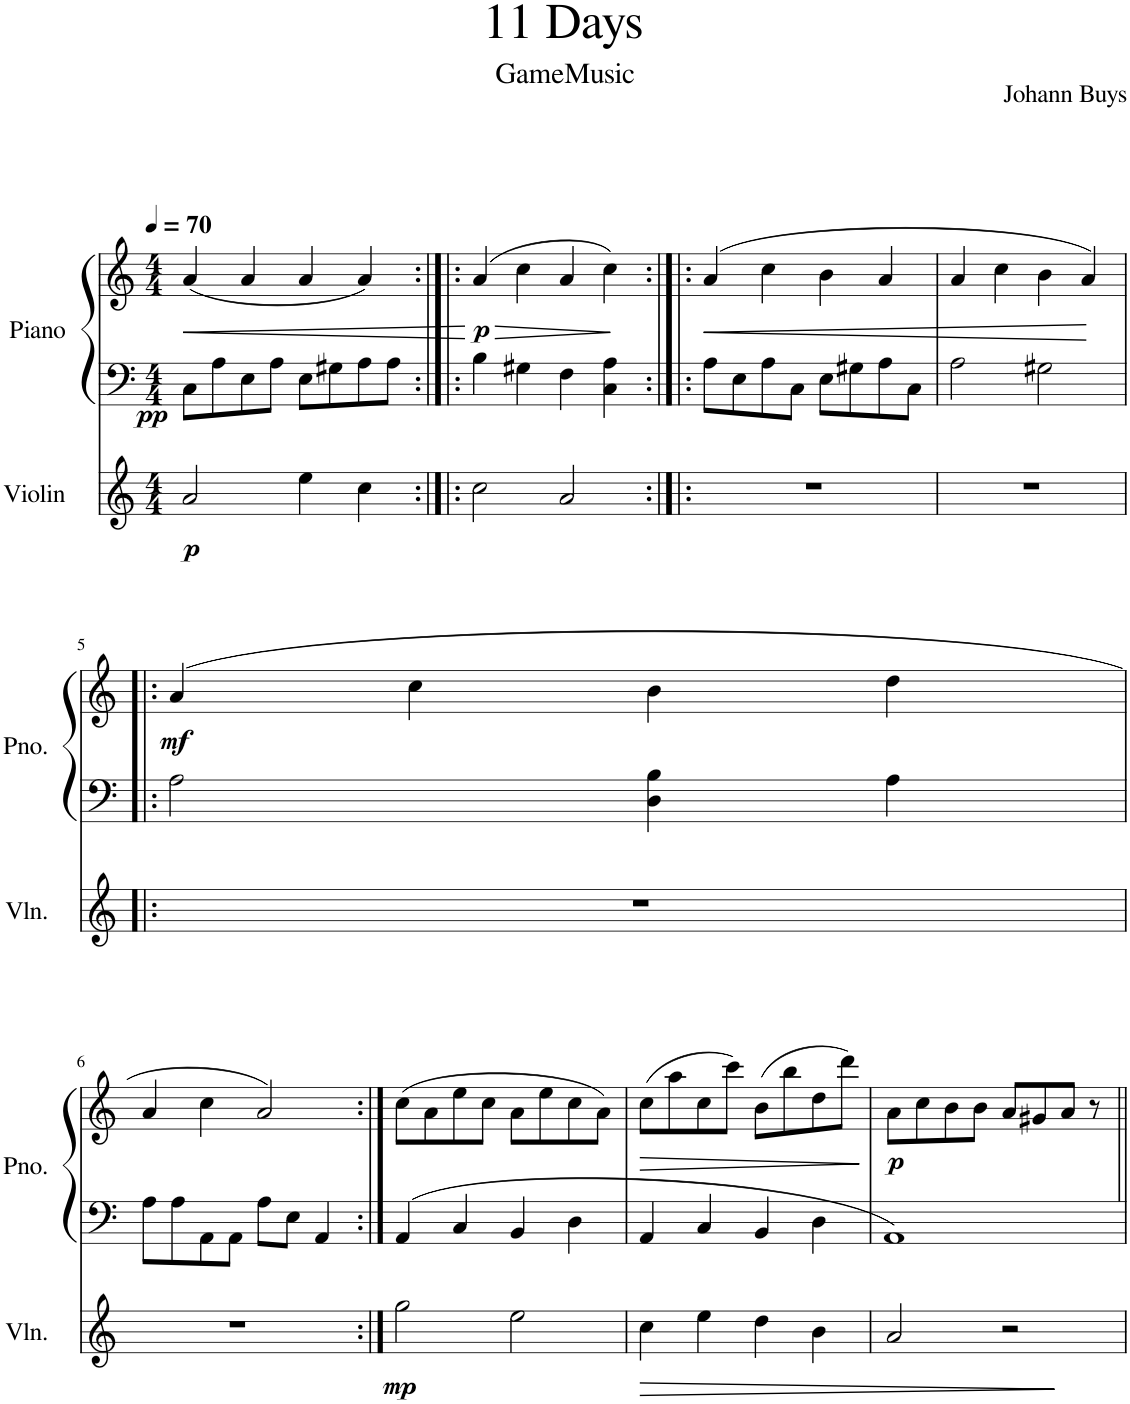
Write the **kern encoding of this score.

**kern	**dynam	**kern	**kern	**dynam
*part2	*part2	*part1	*part1	*part1
*staff3	*staff3	*staff2	*staff1	*staff1/2
*I"Violin	*	*I"Piano	*	*
*I'Vln.	*	*I'Pno.	*	*
*clefG2	*	*clefF4	*clefG2	*
*k[]	*	*k[]	*k[]	*
*M4/4	*	*M4/4	*M4/4	*
*MM70	*	*MM70	*MM70	*
=1	=1	=1	=1	=1
!	!LO:DY:b	!	!	!LO:HP:b
!	!	!	!	!LO:DY:n=1:b=2
2a/	p	8C\L	(4a/	< pp
.	.	8A\	.	.
.	.	8E\	4a/	.
.	.	8A\J	.	.
4ee\	.	8E\L	4a/	.
.	.	8G#X\	.	.
4cc\	.	8A\	4a/)	.
.	.	8A\J	.	.
.	.	.	.	[
=2:|!|:	=2:|!|:	=2:|!|:	=2:|!|:	=2:|!|:
!	!	!	!	!LO:HP:b
!	!	!	!	!LO:DY:n=1:b
2cc\	.	4B\	(4a/	> p
.	.	4G#X\	4cc\	.
2a/	.	4F\	4a/	.
.	.	4C\ 4A\	4cc\)	.
.	.	.	.	]
=3:|!|:	=3:|!|:	=3:|!|:	=3:|!|:	=3:|!|:
!	!	!	!	!LO:HP:b
1r	.	8A\L	(4a/	<
.	.	8E\	.	.
.	.	8A\	4cc\	.
.	.	8C\J	.	.
.	.	8E\L	4b\	.
.	.	8G#X\	.	.
.	.	8A\	4a/	.
.	.	8C\J	.	.
.	.	.	.	[
=4	=4	=4	=4	=4
1r	.	2A\	4a/	.
.	.	.	4cc\	.
.	.	2G#X\	4b\	.
.	.	.	4a/)	.
!!LO:LB:g=z
=5!|:	=5!|:	=5!|:	=5!|:	=5!|:
!	!	!	!	!LO:DY:b
1r	.	2A\	(4a/	mf
.	.	.	4cc\	.
.	.	4D\ 4B\	4b\	.
.	.	4A\	4dd\	.
!!LO:LB:g=z
=6	=6	=6	=6	=6
1r	.	8A\L	4a/	.
.	.	8A\	.	.
.	.	8AA\	4cc\	.
.	.	8AA\J	.	.
.	.	8A\L	2a/)	.
.	.	8E\J	.	.
.	.	4AA/	.	.
=7:|!	=7:|!	=7:|!	=7:|!	=7:|!
!	!LO:DY:b	!	!	!
2gg\	mp	4AA/	(8cc\L	.
.	.	.	8a\	.
.	.	4C/	8ee\	.
.	.	.	8cc\J	.
2ee\	.	4BB/	8a\L	.
.	.	.	8ee\	.
.	.	4D\	8cc\	.
.	.	.	8a\J)	.
=8	=8	=8	=8	=8
!	!LO:HP:b	!	!	!LO:HP:b
4cc\	>	4AA/	(8cc\L	>
.	.	.	8aa\	.
4ee\	.	4C/	8cc\	.
.	.	.	8ccc\J)	.
4dd\	.	4BB/	(8b\L	.
.	.	.	8bb\	.
4b\	.	4D\	8dd\	.
.	.	.	8ddd\J)	.
.	]	.	.	]
=9	=9	=9	=9	=9
!	!	!	!	!LO:DY:b
2a/	.	1AA	8a\L	p
.	.	.	8cc\	.
.	.	.	8b\	.
.	.	.	8b\J	.
2r	.	.	8a/L	.
.	.	.	8g#X/	.
.	.	.	8a/J	.
.	.	.	8r	.
=||	=||	=||	=||	=||
*-	*-	*-	*-	*-
